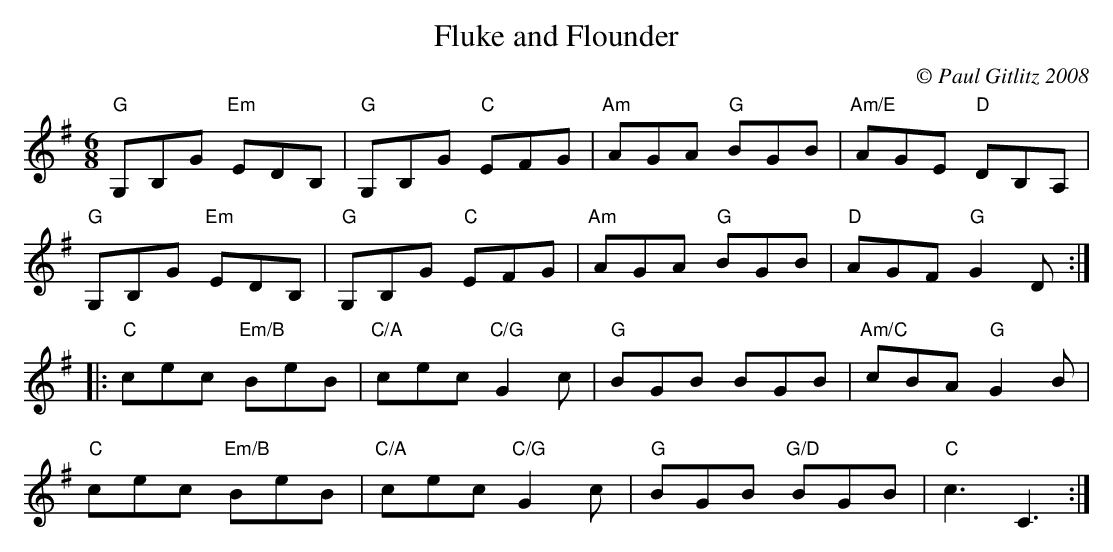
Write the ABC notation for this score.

X:1
T:Fluke and Flounder
M:6/8
C:© Paul Gitlitz 2008
K:G
"G"G,B,G "Em"EDB,|"G"G,B,G "C"EFG| "Am"AGA "G"BGB|"Am/E"AGE "D"DB,A,|!
"G"G,B,G "Em"EDB,|"G"G,B,G "C"EFG| "Am"AGA "G"BGB|"D"AGF "G"G2D:|!
|:"C"cec "Em/B"BeB|"C/A"cec "C/G"G2c|"G"BGB BGB|"Am/C"cBA "G"G2B|!
"C"cec "Em/B"BeB|"C/A"cec "C/G"G2c|"G"BGB "G/D"BGB|"C"c3 C3:|]
